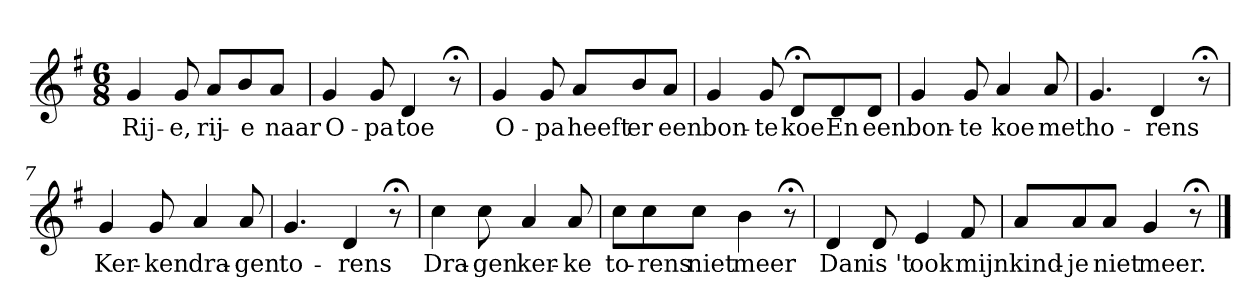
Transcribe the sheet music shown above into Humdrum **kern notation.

**kern	**text
*part1	*part1
*staff1	*staff1
*k[f#]	*
*G:	*
*M6/8	*
*MM120	*
=1	=1
4g	Rij-
8g	-e,
8aL	rij-
8b	-e
8aJ	naar
=2	=2
4g	O-
8g	-pa
4d	toe
8r;<	.
=3	=3
4g	O-
8g	-pa
8aL	heeft
8b	er
8aJ	een
=4	=4
4g	bon-
8g	-te
8d;<L	koe
8d	En
8dJ	een
=5	=5
4g	bon-
8g	-te
4a	koe
8a	met
=6	=6
4.g	ho-
4d	-rens
8r;<	.
=7	=7
4g	Ker-
8g	-ken
4a	dra-
8a	-gen
=8	=8
4.g	to-
4d	-rens
8r;<	.
=9	=9
4cc	Dra-
8cc	-gen
4a	ker-
8a	-ke
=10	=10
8ccL	to-
8cc	-rens
8ccJ	niet
4b	meer
8r;<	.
=11	=11
4d	Dan
8d	is 't
4e	ook
8f#	mijn
=12	=12
8aL	kind-
8a	-je
8aJ	niet
4g	meer.
8r;<	.
==	==
*-	*-
